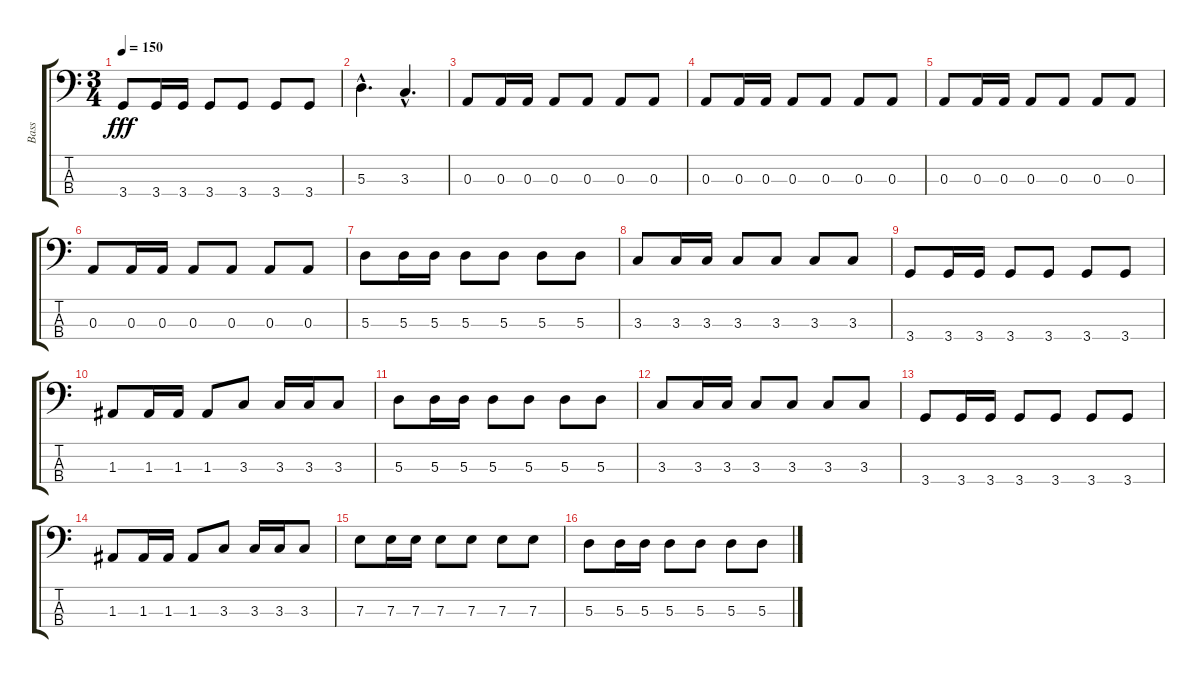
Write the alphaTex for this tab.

\track ("Bass" "Bass") {instrument electricbassfinger}
\staff {score tabs}
\tuning (G2 D2 A1 E1) {hide}
\ts (3 4)
\tempo 150
\clef f4
\ks c
3.4.8{dy fff} 3.4.16 3.4.16 3.4.8 3.4.8 3.4.8 3.4.8 |
5.3{hac}.4{d} 3.3{hac}.4{d} |
0.3.8 0.3.16 0.3.16 0.3.8 0.3.8 0.3.8 0.3.8 |
0.3.8 0.3.16 0.3.16 0.3.8 0.3.8 0.3.8 0.3.8 |
0.3.8 0.3.16 0.3.16 0.3.8 0.3.8 0.3.8 0.3.8 |
0.3.8 0.3.16 0.3.16 0.3.8 0.3.8 0.3.8 0.3.8 |
5.3.8 5.3.16 5.3.16 5.3.8 5.3.8 5.3.8 5.3.8 |
3.3.8 3.3.16 3.3.16 3.3.8 3.3.8 3.3.8 3.3.8 |
3.4.8 3.4.16 3.4.16 3.4.8 3.4.8 3.4.8 3.4.8 |
1.3.8 1.3.16 1.3.16 1.3.8 3.3.8 3.3.16 3.3.16 3.3.8 |
5.3.8 5.3.16 5.3.16 5.3.8 5.3.8 5.3.8 5.3.8 |
3.3.8 3.3.16 3.3.16 3.3.8 3.3.8 3.3.8 3.3.8 |
3.4.8 3.4.16 3.4.16 3.4.8 3.4.8 3.4.8 3.4.8 |
1.3.8 1.3.16 1.3.16 1.3.8 3.3.8 3.3.16 3.3.16 3.3.8 |
7.3.8 7.3.16 7.3.16 7.3.8 7.3.8 7.3.8 7.3.8 |
5.3.8 5.3.16 5.3.16 5.3.8 5.3.8 5.3.8 5.3.8
